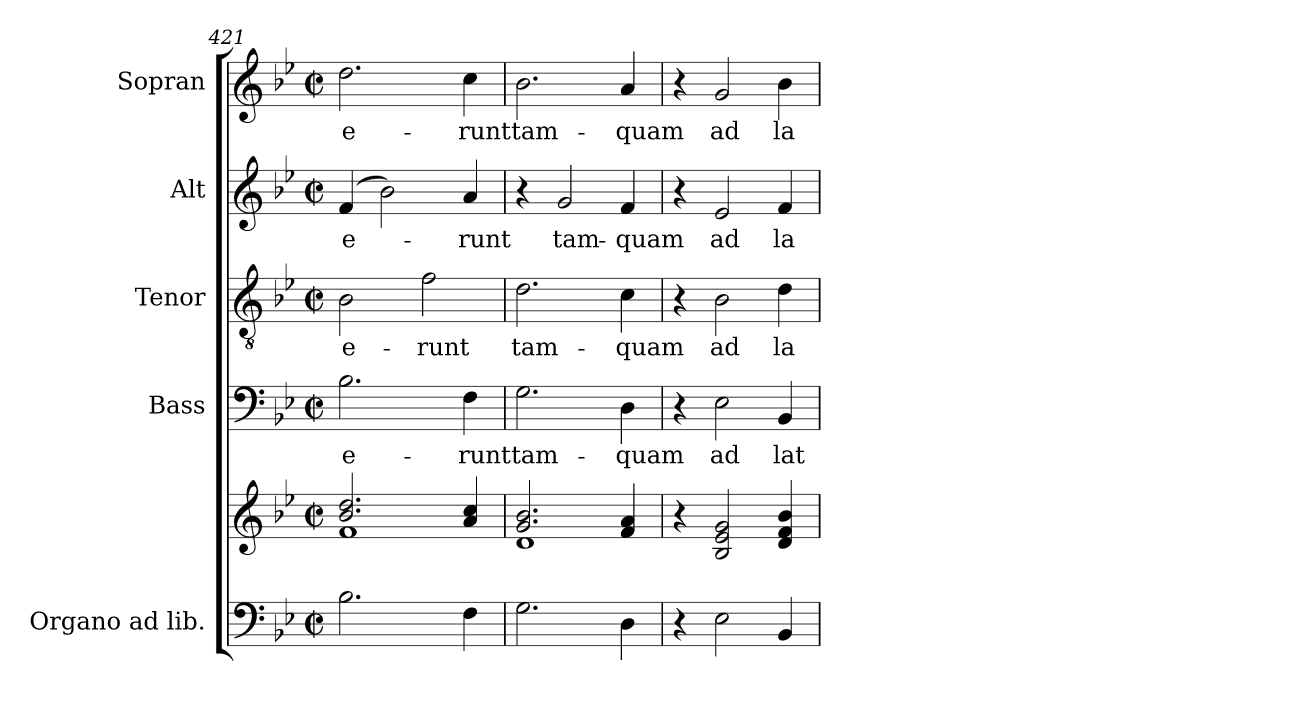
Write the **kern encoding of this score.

**kern	**kern	**kern	**text	**kern	**text	**kern	**text	**kern	**text
*part5	*part5	*part4	*part4	*part3	*part3	*part2	*part2	*part1	*part1
*staff6	*staff5	*staff4	*staff4	*staff3	*staff3	*staff2	*staff2	*staff1	*staff1
*I"Organo ad lib.	*	*I"Bass	*	*I"Tenor	*	*I"Alt	*	*I"Sopran	*
*	*	*I'B.	*	*I'T.	*	*I'A.	*	*I'S.	*
!!LO:LB:g=z
*clefF4	*clefG2	*clefF4	*	*clefGv2	*	*clefG2	*	*clefG2	*
*k[b-e-]	*k[b-e-]	*k[b-e-]	*	*k[b-e-]	*	*k[b-e-]	*	*k[b-e-]	*
*B-:	*B-:	*B-:	*	*B-:	*	*B-:	*	*B-:	*
*M2/2	*M2/2	*M2/2	*	*M2/2	*	*M2/2	*	*M2/2	*
*met(c|)	*met(c|)	*met(c|)	*	*met(c|)	*	*met(c|)	*	*met(c|)	*
=421	=421	=421	=421	=421	=421	=421	=421	=421	=421
*	*^	*	*	*	*	*	*	*	*
!	!	!	!	!LO:LY:b	!	!LO:LY:b	!	!LO:LY:b	!	!LO:LY:b
2.B-\	2.b-/ 2.dd/	1f	2.B-\	-e-	2B-\	-e-	(4f/	-e-	2.dd\	-e-
.	.	.	.	.	.	.	2b-\)	.	.	.
!	!	!	!	!	!	!LO:LY:b	!	!	!	!
.	.	.	.	.	2f\	-runt	.	.	.	.
!	!	!	!	!LO:LY:b	!	!	!	!LO:LY:b	!	!LO:LY:b
4F\	4a/ 4cc/	.	4F\	-runt	.	.	4a/	-runt	4cc\	-runt
=422	=422	=422	=422	=422	=422	=422	=422	=422	=422	=422
!	!	!	!	!LO:LY:b	!	!LO:LY:b	!	!	!	!LO:LY:b
2.G\	2.g/ 2.b-/	1d	2.G\	tam-	2.d\	tam-	4r	.	2.b-\	tam-
!	!	!	!	!	!	!	!	!LO:LY:b	!	!
.	.	.	.	.	.	.	2g/	tam-	.	.
!	!	!	!	!LO:LY:b	!	!LO:LY:b	!	!LO:LY:b	!	!LO:LY:b
4D\	4f/ 4a/	.	4D\	-quam	4c\	-quam	4f/	-quam	4a/	-quam
*	*v	*v	*	*	*	*	*	*	*	*
=423	=423	=423	=423	=423	=423	=423	=423	=423	=423
4r	4r	4r	.	4r	.	4r	.	4r	.
!	!	!	!LO:LY:b	!	!LO:LY:b	!	!LO:LY:b	!	!LO:LY:b
2E-\	2B-/ 2e-/ 2g/	2E-\	ad	2B-\	ad	2e-/	ad	2g/	ad
!	!	!	!LO:LY:b	!	!LO:LY:b	!	!LO:LY:b	!	!LO:LY:b
4BB-/	4d/ 4f/ 4b-/	4BB-/	lat-	4d\	la-	4f/	la-	4b-\	la-
=	=	=	=	=	=	=	=	=	=
*-	*-	*-	*-	*-	*-	*-	*-	*-	*-
